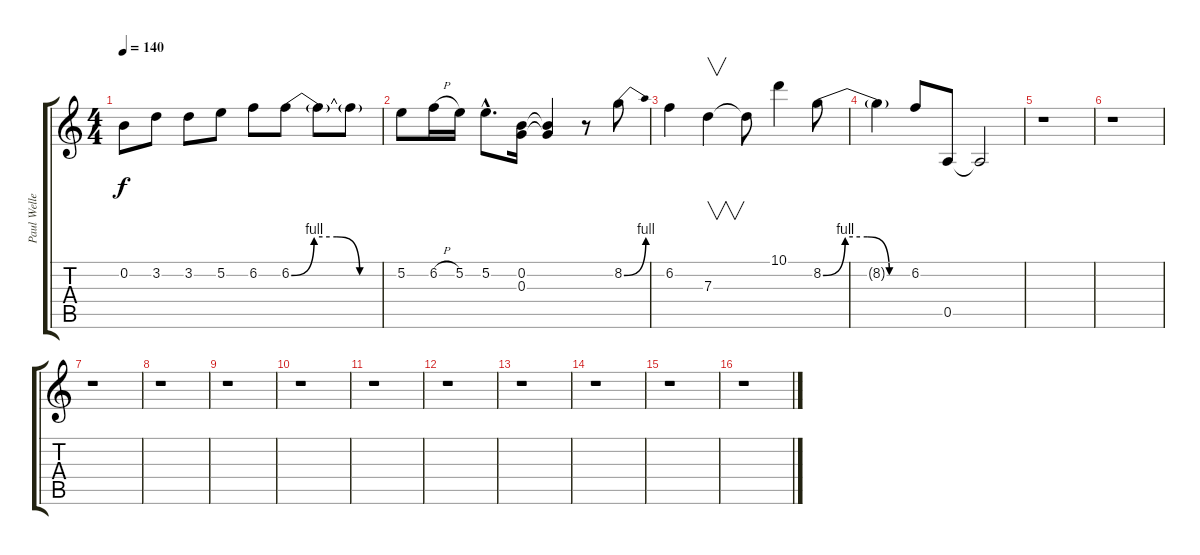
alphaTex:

\track ("Paul Weller Solo  " "Paul Welle") {instrument distortionguitar}
\staff {score tabs}
\tuning (E4 B3 G3 D3 A2 E2) {hide}
\ts (4 4)
\tempo 140
\clef g2
\ks c
0.2{t}.8{dy f} 3.2.8 3.2.8 5.2.8 6.2.8 6.2{be (custom 0 0 15 4 30 4 45 0 60 0)}.8 6.2{t}.8 6.2{t}.8 |
5.2.8 6.2{h}.16 5.2.16 5.2{hac}.8{d} (0.2 0.3).16 (0.2{t} 0.3{t}).4 r.8 8.2{be (bend 0 0 60 4)}.8 |
6.2.4 7.3.4{v} 7.3{t}.8 10.1.4 8.2{be (custom 0 0 15 4 30 4 45 0 60 0)}.8 |
8.2{t}.4 6.2.8 0.5.8 0.5{t}.2 |
r.1 |
r.1 |
r.1 |
r.1 |
r.1 |
r.1 |
r.1 |
r.1 |
r.1 |
r.1 |
r.1 |
r.1
